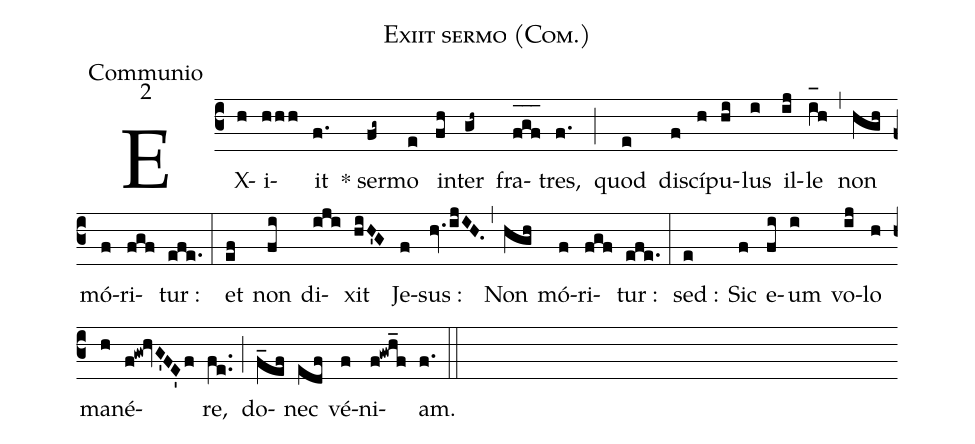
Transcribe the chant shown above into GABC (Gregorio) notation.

name:Exiit sermo (Com.);
office-part:Communio;
mode:2;
%%
(c3) EX(h)i(hhh)it(f.) * ser(fg~)mo(e) in(fh)ter(gh~) fra(f_[oh:h]g_[oh:h]f_[oh:h])tres,(f.) (;) quod(e) di(f)scí(h)pu(hi)lus(i) il(ij)le(i_[oh:h]h) (,) non(hgh) mó(f)ri(fgf)tur :(efe.) (:) et(ef) non(fi) di(iji)xit(hiH'G) Je(f)sus :(hv.ijIH.) (,) Non(hgh) mó(f)ri(fgf)tur :(efe.) (:) sed :(e) Sic(f) e(fi)um(i) vo(ij)lo(h) ma(h)né(f!gw!hvG'FE'f)re,(fe..) (;) do(f_ef)nec(edf) vé(f)ni(f!gwh_f)am.(f.) (::)
